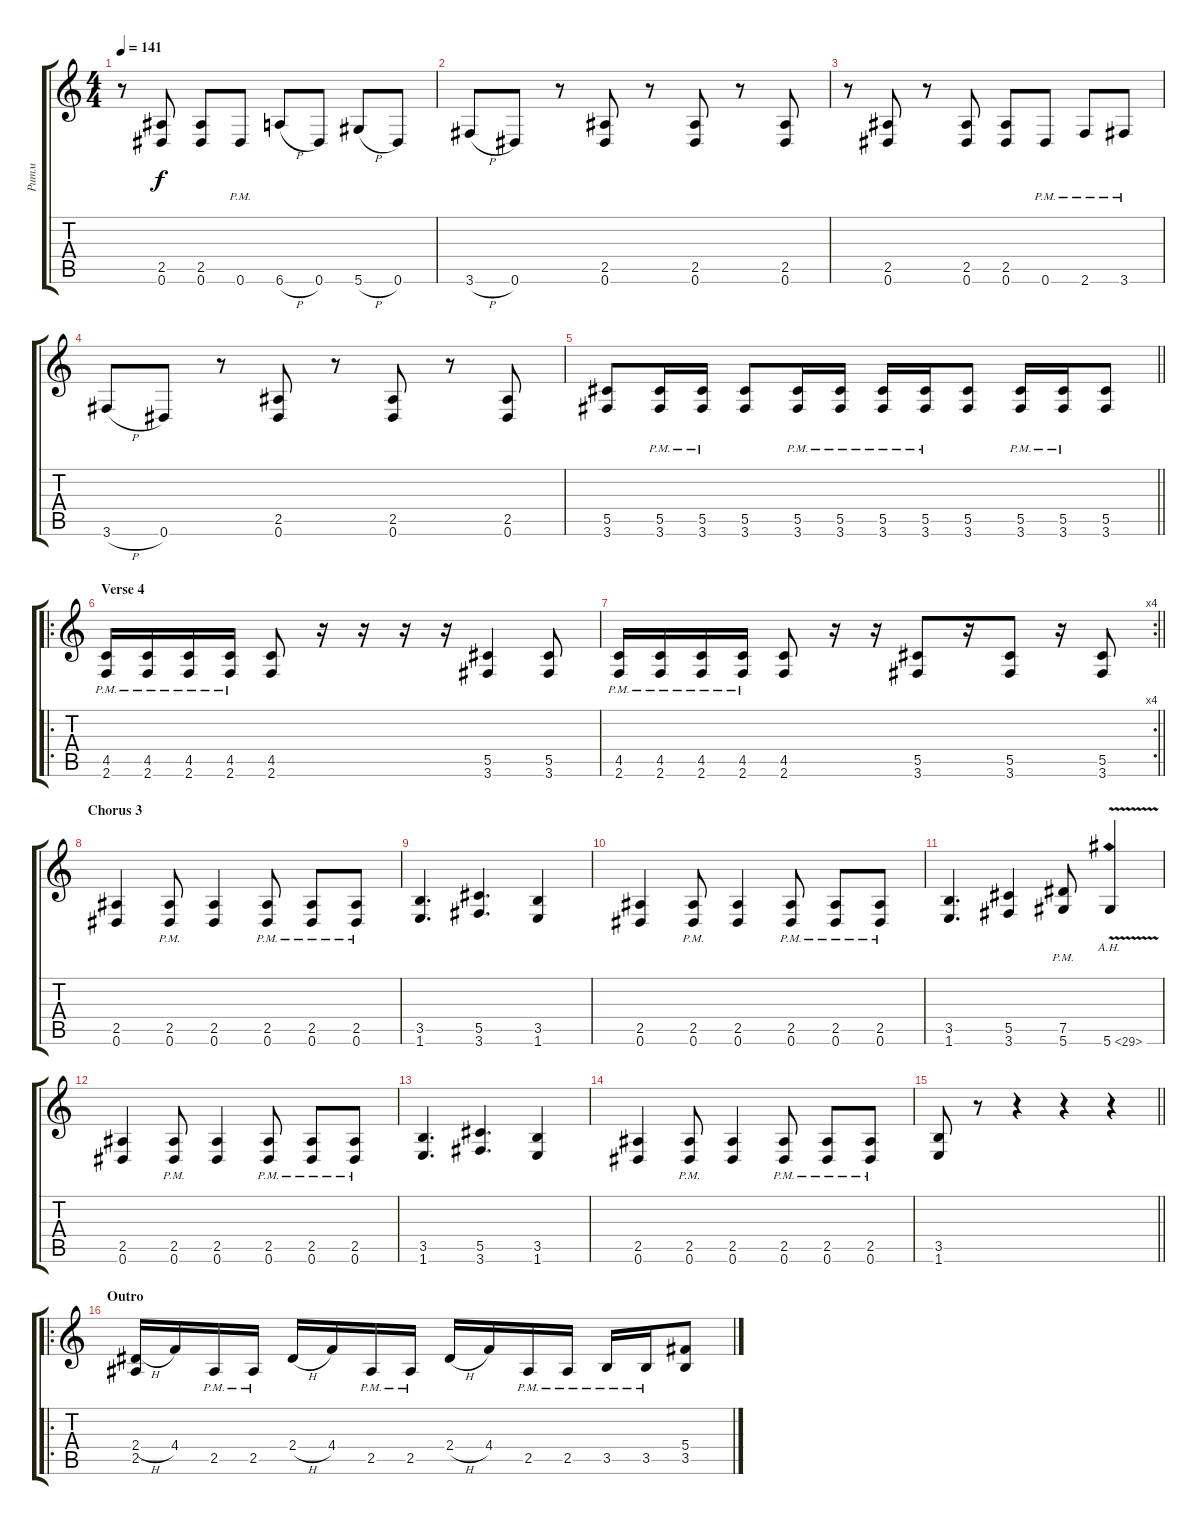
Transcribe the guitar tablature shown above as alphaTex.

\track ("Ритм" "Ритм") {instrument distortionguitar}
\staff {score tabs}
\tuning (Eb4 Bb3 Gb3 Db3 Ab2 Eb2) {hide}
\ts (4 4)
\tempo 141
\clef g2
\ks c
r.8{dy f} (2.5 0.6).8 (2.5 0.6).8 0.6{pm}.8 6.6{h}.8 0.6.8 5.6{h}.8 0.6.8 |
3.6{h}.8 0.6.8 r.8 (2.5 0.6).8 r.8 (2.5 0.6).8 r.8 (2.5 0.6).8 |
r.8 (2.5 0.6).8 r.8 (2.5 0.6).8 (2.5 0.6).8 0.6{pm}.8 2.6{pm}.8 3.6{pm}.8 |
3.6{h}.8 0.6.8 r.8 (2.5 0.6).8 r.8 (2.5 0.6).8 r.8 (2.5 0.6).8 |
\barLineRight lightlight
(5.5 3.6).8 (5.5{pm} 3.6{pm}).16 (5.5{pm} 3.6{pm}).16 (5.5 3.6).8 (5.5{pm} 3.6{pm}).16 (5.5{pm} 3.6{pm}).16 (5.5{pm} 3.6{pm}).16 (5.5{pm} 3.6{pm}).16 (5.5 3.6).8 (5.5{pm} 3.6{pm}).16 (5.5{pm} 3.6{pm}).16 (5.5 3.6).8 |
\ro
\section ("" "Verse 4")
(4.5{pm} 2.6{pm}).16{balance 0} (4.5{pm} 2.6{pm}).16 (4.5{pm} 2.6{pm}).16 (4.5{pm} 2.6{pm}).16 (4.5 2.6).8 r.16 r.16 r.16 r.16 (5.5 3.6).4 (5.5 3.6).8 |
\rc 4
\barLineRight lightlight
(4.5{pm} 2.6{pm}).16 (4.5{pm} 2.6{pm}).16 (4.5{pm} 2.6{pm}).16 (4.5{pm} 2.6{pm}).16 (4.5 2.6).8 r.16 r.16 (5.5 3.6).8 r.16 (5.5 3.6).8 r.16 (5.5 3.6).8 |
\section ("" "Chorus 3")
(2.5 0.6).4 (2.5{pm} 0.6{pm}).8 (2.5 0.6).4 (2.5{pm} 0.6{pm}).8 (2.5{pm} 0.6{pm}).8 (2.5{pm} 0.6{pm}).8 |
(3.5 1.6).4{d} (5.5 3.6).4{d} (3.5 1.6).4 |
(2.5 0.6).4 (2.5{pm} 0.6{pm}).8 (2.5 0.6).4 (2.5{pm} 0.6{pm}).8 (2.5{pm} 0.6{pm}).8 (2.5{pm} 0.6{pm}).8 |
(3.5 1.6).4{d} (5.5 3.6).4 (7.5{pm} 5.6{pm}).8 5.6{ah 24 v}.4 |
(2.5 0.6).4 (2.5{pm} 0.6{pm}).8 (2.5 0.6).4 (2.5{pm} 0.6{pm}).8 (2.5{pm} 0.6{pm}).8 (2.5{pm} 0.6{pm}).8 |
(3.5 1.6).4{d} (5.5 3.6).4{d} (3.5 1.6).4 |
(2.5 0.6).4 (2.5{pm} 0.6{pm}).8 (2.5 0.6).4 (2.5{pm} 0.6{pm}).8 (2.5{pm} 0.6{pm}).8 (2.5{pm} 0.6{pm}).8 |
\barLineRight lightlight
(3.5 1.6).8 r.8 r.4 r.4 r.4 |
\ro
\section ("" "Outro")
(2.4{h} 2.5).16 4.4.16 2.5{pm}.16 2.5{pm}.16 2.4{h}.16 4.4.16 2.5{pm}.16 2.5{pm}.16 2.4{h}.16 4.4.16 2.5{pm}.16 2.5{pm}.16 3.5{pm}.16 3.5{pm}.16 (5.4 3.5).8
